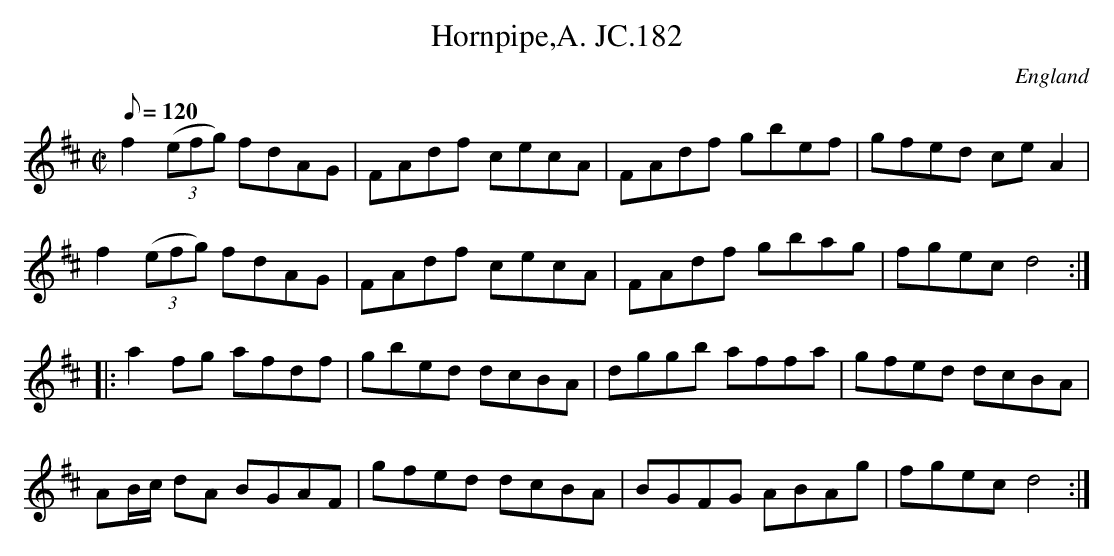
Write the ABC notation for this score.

X:1
T:Hornpipe,A. JC.182
M:C|
L:1/8
Q:120
O:England
K:D
f2((3efg) fdAG|FAdf cecA|FAdf gbef|gfed ceA2|!
f2((3efg) fdAG|FAdf cecA|FAdf gbag|fgecd4:|!
|:a2fg afdf|gbed dcBA|dggb affa|gfed dcBA|!
AB/c/ dA BGAF|gfed dcBA|BGFG ABAg|fgecd4:|]
